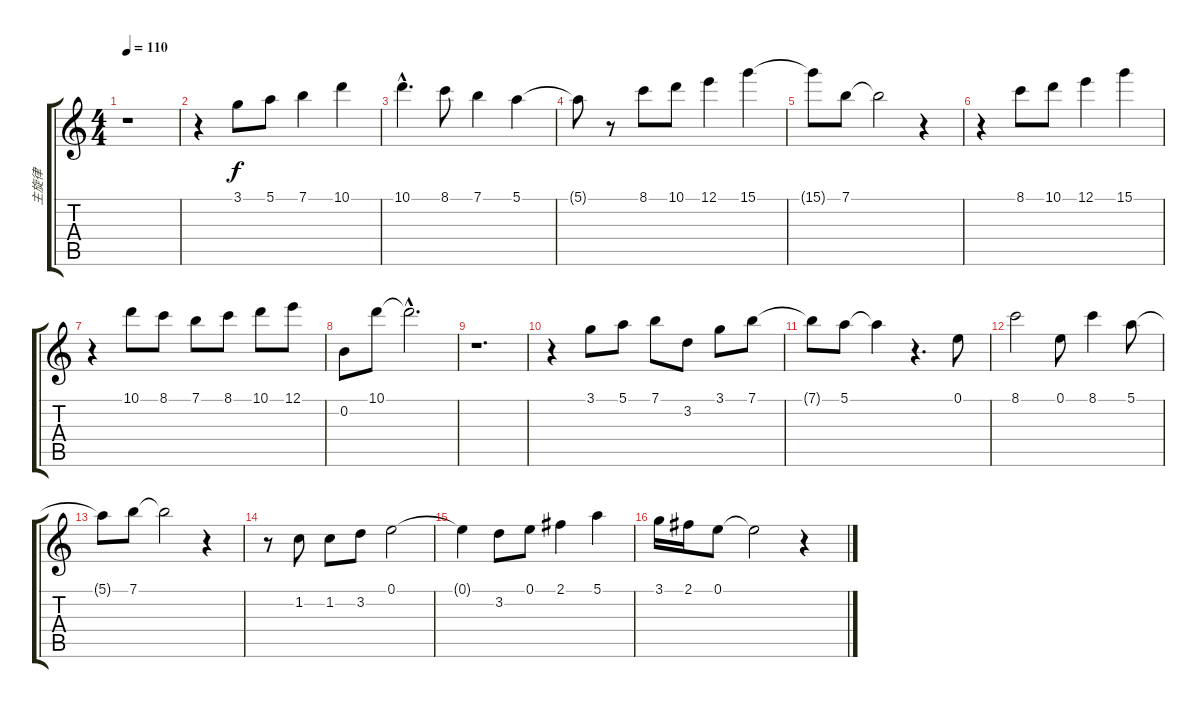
\track ("主旋律" "主旋律") {instrument overdrivenguitar}
\staff {score tabs}
\tuning (E4 B3 G3 D3 A2 E2) {hide}
\ts (4 4)
\tempo 110
\clef g2
\ks c
r.1{dy f} |
r.4 3.1.8 5.1.8 7.1.4 10.1.4 |
10.1{hac}.4{d} 8.1.8 7.1.4 5.1.4 |
5.1{t}.8 r.8 8.1.8 10.1.8 12.1.4 15.1.4 |
15.1{t}.8 7.1.8 7.1{t}.2 r.4 |
r.4 8.1.8 10.1.8 12.1.4 15.1.4 |
r.4 10.1.8 8.1.8 7.1.8 8.1.8 10.1.8 12.1.8 |
0.2.8 10.1.8 10.1{hac t}.2{d} |
r.1{d} |
r.4 3.1.8 5.1.8 7.1.8 3.2.8 3.1.8 7.1.8 |
7.1{t}.8 5.1.8 5.1{t}.4 r.4{d} 0.1.8 |
8.1.2 0.1.8 8.1.4 5.1.8 |
5.1{t}.8 7.1.8 7.1{t}.2 r.4 |
r.8 1.2.8 1.2.8 3.2.8 0.1.2 |
0.1{t}.4 3.2.8 0.1.8 2.1.4 5.1.4 |
3.1.16 2.1.16 0.1.8 0.1{t}.2 r.4
